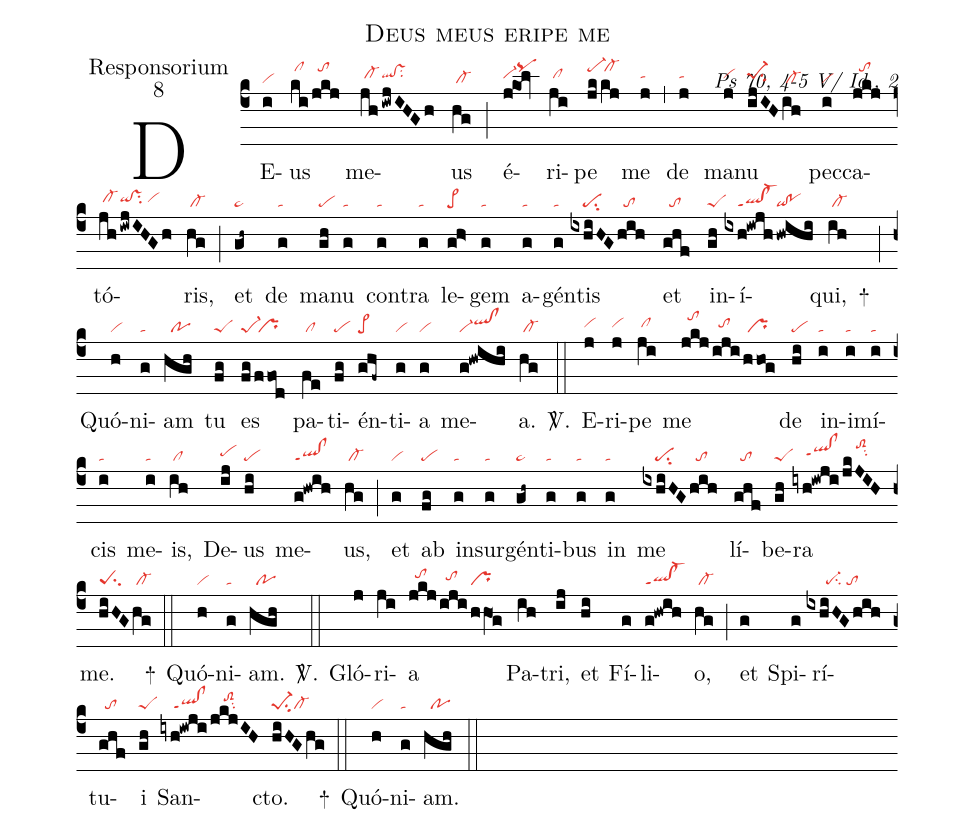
name:Deus meus eripe me;
office-part:Responsorium;
mode:8;
commentary:Ps 70, 4-5 V/ Id., 2;
nabc-lines:1;
%%
(c4)
DE(i|vi)us(ki|/clhk|/jkj|//tohk) me(jh|/cl-hh|!iwjIHGh|qlhh!vshhsu2)us(hg|/cl-) (;)
é(j!kOl|vi-hhpqhk)ri(ji|/clhh)pe(jk|pe-hk|kj|/cl-hk) me(j|tahh) (,)
de(j|tahh) ma(j|vihh)nu(ijIH|pe-1hhsu2|ih|/cl-) pec(i|vi)ca(jkj|//tohk)tó(jh|/cl-hh|!iwjIHGh|qihh!vshhsu2/vihh)ris,(hg|/cl-) (;)
et(gh~|pe~) de(g|ta) ma(gh|pe)nu(g|ta) con(g|ta)tra(g|ta) le(gh>|pe>)gem(g|ta) a(g|ta)gén(g|ta)tis(ixhiHG|////pesu2|hih|//to) et(ghf|//to) in(gh|peS)í(ixh!iwjh|////ql!cl-ppt1|/hwihi|qi!po)qui,(ih|/cl-) +(;)
Quó(h|vi)ni(g|ta)am(hgh|//po) tu(fg|peS) es(fg|pe-1|/ffod|/pr) pa(fe|/cl)ti(fg|pe)én(ghf~|pe>)ti(g|vi)a(g|vi) me(g!hwihi|vi-qlhi!clhi)a.(hg|/cl-) <sp>V/</sp>.(::)
E(j|vihh)ri(j|vihh)pe(ji|/clhh) me(jkj|//tohk|/iji|//tohh|/hhog|/pr) de(hi|pe) in(i|ta)i(i|ta)mí(i|ta)cis(i|ta) me(i|ta)is,(ih|/cl) De(ij|pehh)us(hi|pe) me(g!hwih|ql!clppt1)us,(hg|/cl-) (;)
et(g|vi) ab(fg|pe) in(g|ta)sur(g|ta)gén(gh~|pe~)ti(g|ta)bus(g|ta) in(g|ta) me(ixhiHG|////pesu2|hih|//to) lí(ghf|//to)be(gh|peS)ra(iyh!iwji|////qlhh!clhhppt1|/jkJIH|////toS2hksu2) me.(hiHG|peSsu2|hg|/cl-) +(::)
Quó(h|vi)ni(g|ta)am.(hgh|//po) <sp>V/</sp>.(::)
Gló(j)ri(ji)a(jkj|//tohi|/iji|//tohh|/hhO1g|pr) Pa(ih)tri,(ij) et(hi) Fí(g)li(g!hwih|ql!cl-ppt1)o,(hg|/cl-) (;)
et(g) Spi(g)rí(ixhiHGhih|//////pe-su2/to)tu(ghf|//to)i(gh|peS) San(iyh!iwji|////ql!clppt1|/jkjIH|////toS2hisu2)cto.(hiHGhg|pe-1su2cl-) +(::)
Quó(h|vi)ni(g|ta)am.(hgh|//po) (::)
